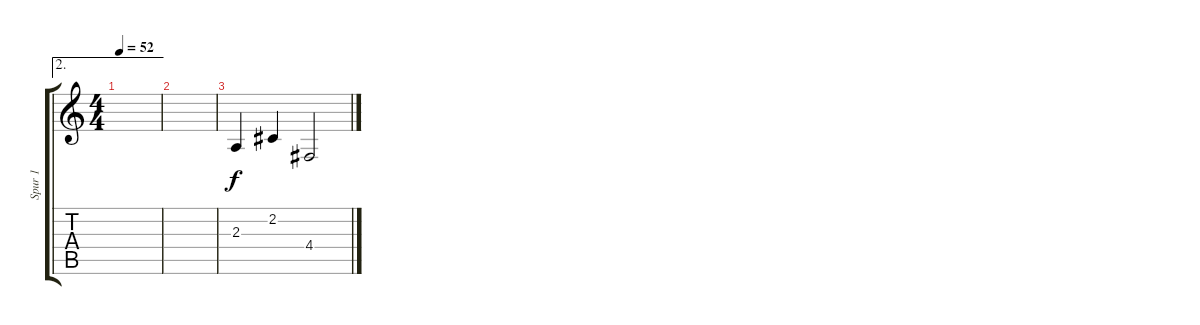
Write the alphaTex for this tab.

\track ("Spur 1" "Spur 1") {instrument piccolo}
\staff {score tabs}
\tuning (E4 B3 G3 D3 A2 E2) {hide}
\ae 2
\ts (4 4)
\tempo 52
\clef g2
\ks c
|
|
2.3.4{dy f} 2.2.4 4.4.2
